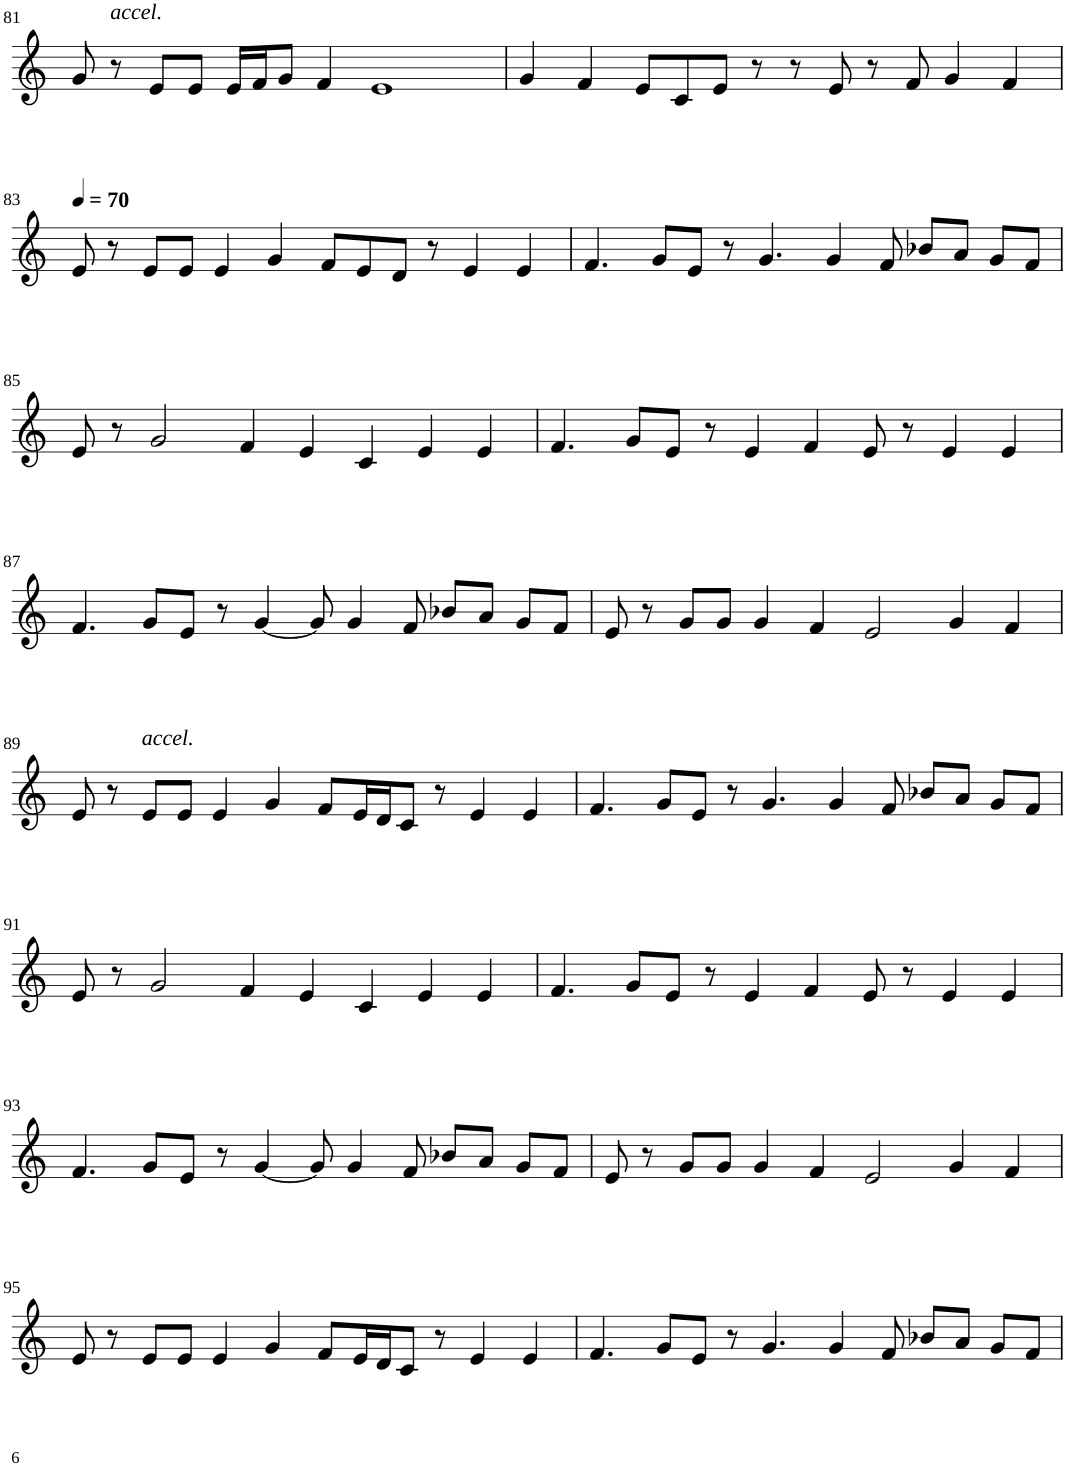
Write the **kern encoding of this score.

**kern
*part1
*staff1
*I"Violin
!!LO:PB:g=z
*clefG2
*k[]
*M8/4
=81
8g/
!LO:TX:a:i:t=accel.
8r
8e/L
8e/J
16e/LL
16f/J
8g/J
4f/
1e
=82
4g/
4f/
8e/L
8c/
8e/J
8r
8r
8e/
8r
8f/
4g/
4f/
!!LO:LB:g=z
=83
*MM70
8e/
8r
8e/L
8e/J
4e/
4g/
8f/L
8e/
8d/J
8r
4e/
4e/
=84
4.f/
8g/L
8e/J
8r
4.g/
4g/
8f/
8b-X/L
8a/J
8g/L
8f/J
!!LO:LB:g=z
=85
8e/
8r
2g/
4f/
4e/
4c/
4e/
4e/
=86
4.f/
8g/L
8e/J
8r
4e/
4f/
8e/
8r
4e/
4e/
!!LO:LB:g=z
=87
4.f/
8g/L
8e/J
8r
[4g/
8g/]
4g/
8f/
8b-X/L
8a/J
8g/L
8f/J
=88
8e/
8r
8g/L
8g/J
4g/
4f/
2e/
4g/
4f/
!!LO:LB:g=z
=89
8e/
8r
!LO:TX:a:i:t=accel.
8e/L
8e/J
4e/
4g/
8f/L
16e/L
16d/J
8c/J
8r
4e/
4e/
=90
4.f/
8g/L
8e/J
8r
4.g/
4g/
8f/
8b-X/L
8a/J
8g/L
8f/J
!!LO:LB:g=z
=91
8e/
8r
2g/
4f/
4e/
4c/
4e/
4e/
=92
4.f/
8g/L
8e/J
8r
4e/
4f/
8e/
8r
4e/
4e/
!!LO:LB:g=z
=93
4.f/
8g/L
8e/J
8r
[4g/
8g/]
4g/
8f/
8b-X/L
8a/J
8g/L
8f/J
=94
8e/
8r
8g/L
8g/J
4g/
4f/
2e/
4g/
4f/
!!LO:LB:g=z
=95
8e/
8r
8e/L
8e/J
4e/
4g/
8f/L
16e/L
16d/J
8c/J
8r
4e/
4e/
=96
4.f/
8g/L
8e/J
8r
4.g/
4g/
8f/
8b-X/L
8a/J
8g/L
8f/J
=
*-
